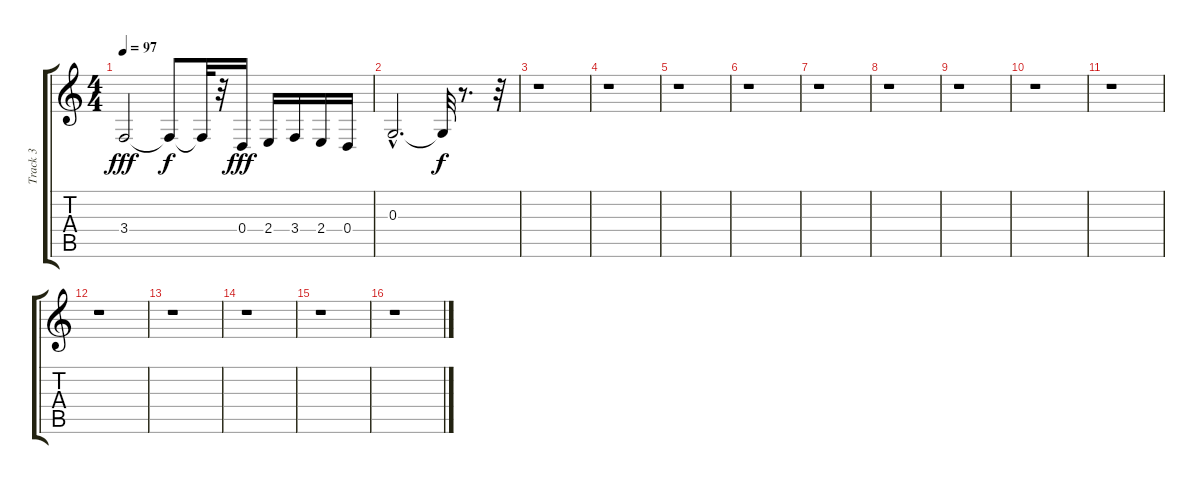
\track ("Track 3" "Track 3") {instrument brasssection}
\staff {score tabs}
\tuning (E4 B3 G3 D3 A2 E2) {hide}
\ts (4 4)
\tempo 97
\clef g2
\ks c
3.4.2{dy fff} 3.4{t}.8{dy f} 3.4{t}.32 r.32 0.4.16{dy fff} 2.4.16 3.4.16 2.4.16 0.4.16 |
0.3{hac}.2{d} 0.3{t}.32{dy f} r.8{d} r.32 |
r.1 |
r.1 |
r.1 |
r.1 |
r.1 |
r.1 |
r.1 |
r.1 |
r.1 |
r.1 |
r.1 |
r.1 |
r.1 |
r.1
